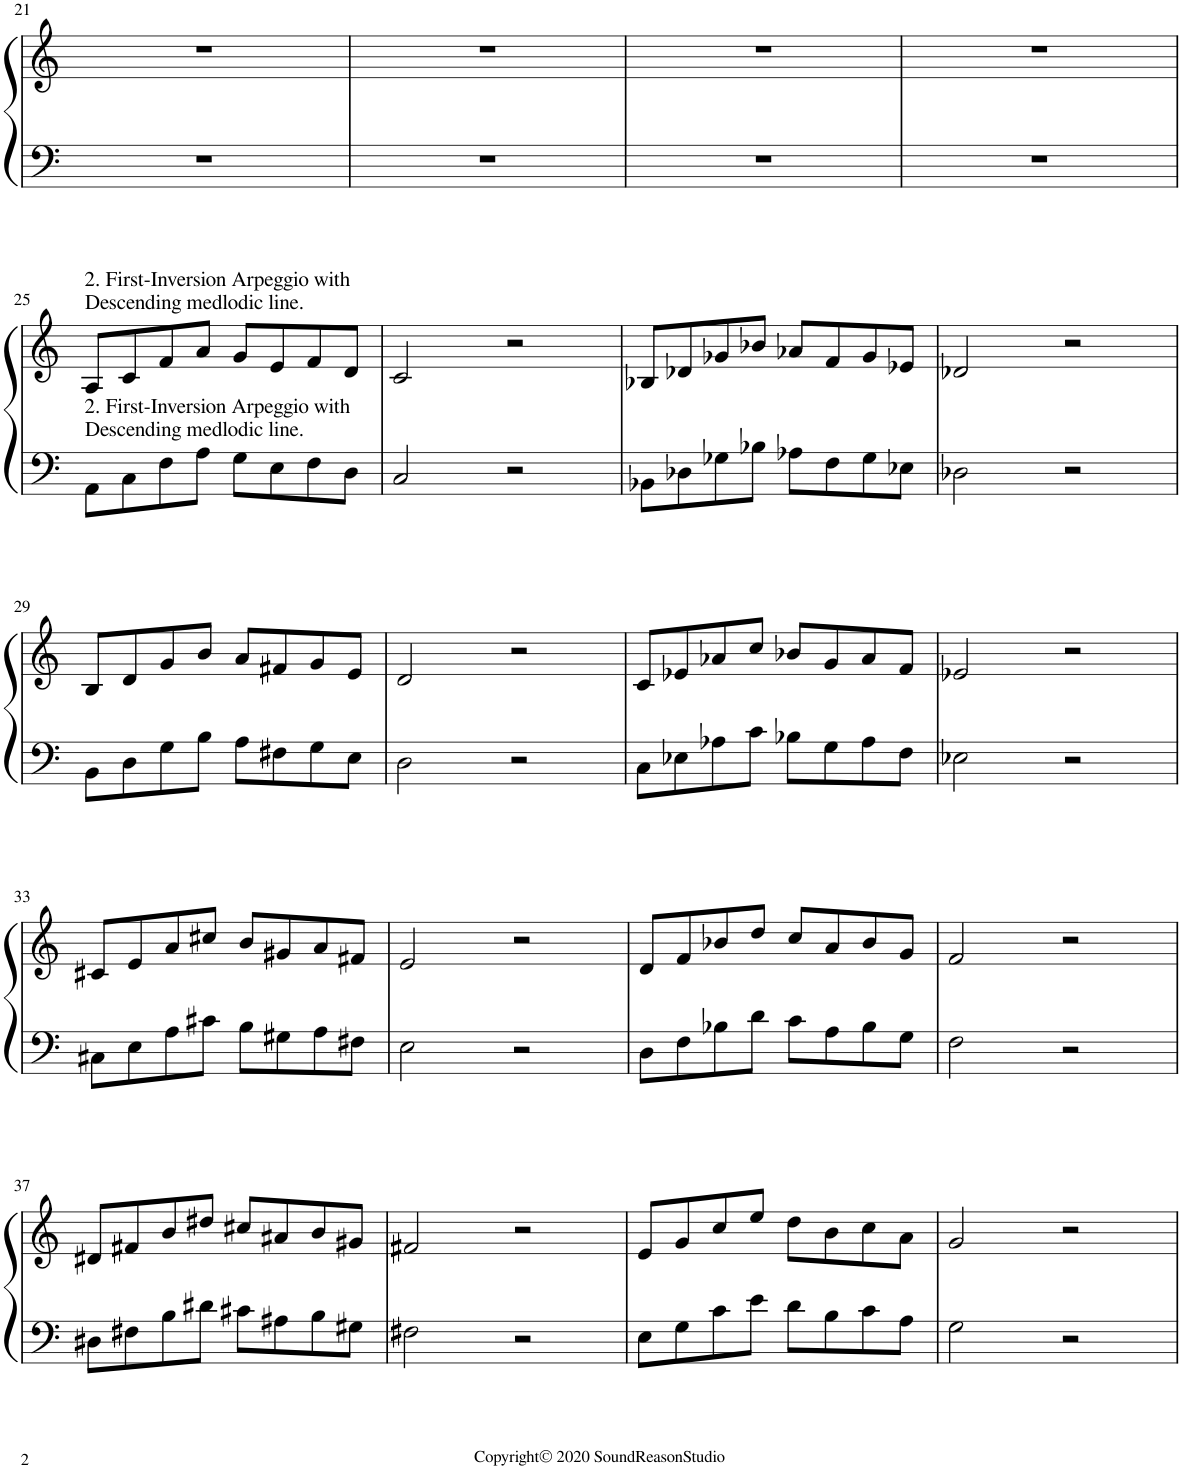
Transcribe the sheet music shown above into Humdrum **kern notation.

**kern	**kern
*part1	*part1
*staff2	*staff1
*I"Piano	*
*I'Pno.	*
!!LO:PB:g=z
*clefF4	*clefG2
*k[]	*k[]
*M4/4	*M4/4
=21	=21
1r	1r
=22	=22
1r	1r
=23	=23
1r	1r
=24	=24
1r	1r
!!LO:LB:g=z
=25	=25
!	!LO:TX:a:t=2. First-Inversion Arpeggio with
!	!LO:TX:a:t=Descending medlodic line.
!LO:TX:a:t=2. First-Inversion Arpeggio with	!
!LO:TX:a:t=Descending medlodic line.	!
8AA\L	8A/L
8C\	8c/
8F\	8f/
8A\J	8a/J
8G\L	8g/L
8E\	8e/
8F\	8f/
8D\J	8d/J
=26	=26
2C/	2c/
2r	2r
=27	=27
8BB-X\L	8B-X/L
8D-X\	8d-X/
8G-X\	8g-X/
8B-X\J	8b-X/J
8A-X\L	8a-X/L
8F\	8f/
8G-\	8g-/
8E-X\J	8e-X/J
=28	=28
2D-X\	2d-X/
2r	2r
!!LO:LB:g=z
=29	=29
8BB\L	8B/L
8D\	8d/
8G\	8g/
8B\J	8b/J
8A\L	8a/L
8F#X\	8f#X/
8G\	8g/
8E\J	8e/J
=30	=30
2D\	2d/
2r	2r
=31	=31
8C\L	8c/L
8E-X\	8e-X/
8A-X\	8a-X/
8c\J	8cc/J
8B-X\L	8b-X/L
8G\	8g/
8A-\	8a-/
8F\J	8f/J
=32	=32
2E-X\	2e-X/
2r	2r
!!LO:LB:g=z
=33	=33
8C#X\L	8c#X/L
8E\	8e/
8A\	8a/
8c#X\J	8cc#X/J
8B\L	8b/L
8G#X\	8g#X/
8A\	8a/
8F#X\J	8f#X/J
=34	=34
2E\	2e/
2r	2r
=35	=35
8D\L	8d/L
8F\	8f/
8B-X\	8b-X/
8d\J	8dd/J
8c\L	8cc/L
8A\	8a/
8B-\	8b-/
8G\J	8g/J
=36	=36
2F\	2f/
2r	2r
!!LO:LB:g=z
=37	=37
8D#X\L	8d#X/L
8F#X\	8f#X/
8B\	8b/
8d#X\J	8dd#X/J
8c#X\L	8cc#X/L
8A#X\	8a#X/
8B\	8b/
8G#X\J	8g#X/J
=38	=38
2F#X\	2f#X/
2r	2r
=39	=39
8E\L	8e/L
8G\	8g/
8c\	8cc/
8e\J	8ee/J
8d\L	8dd\L
8B\	8b\
8c\	8cc\
8A\J	8a\J
=40	=40
2G\	2g/
2r	2r
=	=
*-	*-
